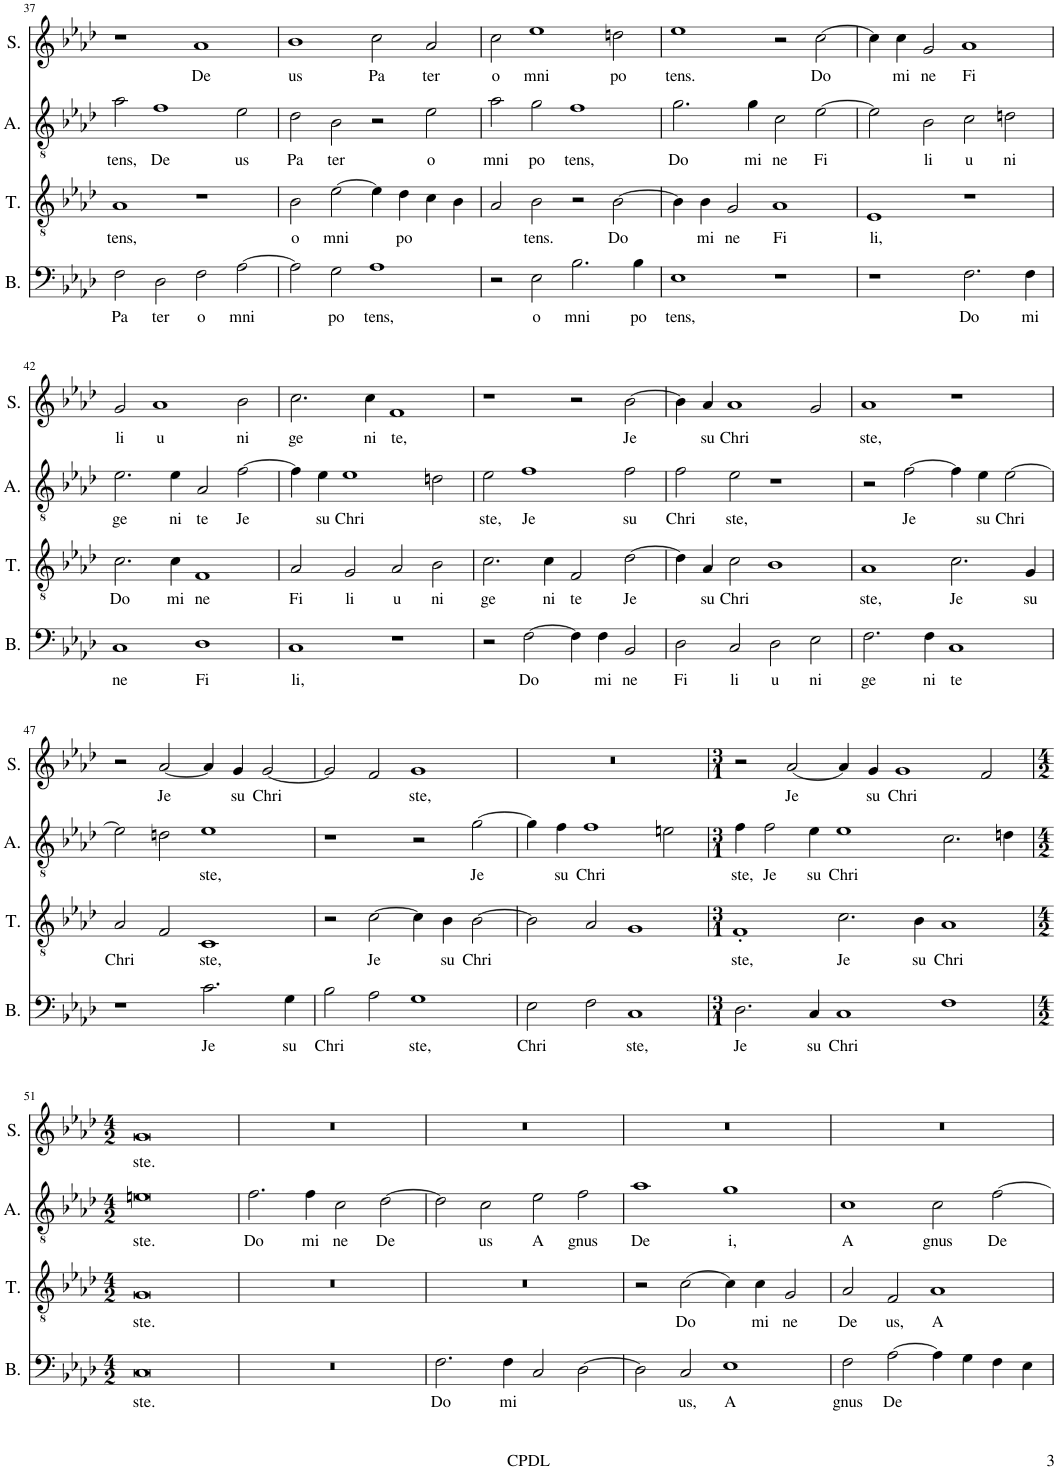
**kern	**text	**kern	**text	**kern	**text	**kern	**text
*part4	*part4	*part3	*part3	*part2	*part2	*part1	*part1
*staff4	*staff4	*staff3	*staff3	*staff2	*staff2	*staff1	*staff1
*I"Bass	*	*I"Tenor	*	*I"Alto	*	*I"Soprano	*
*I'B.	*	*I'T.	*	*I'A.	*	*I'S.	*
!!LO:PB:g=z
*clefF4	*	*clefGv2	*	*clefGv2	*	*clefG2	*
*k[b-e-a-d-]	*	*k[b-e-a-d-]	*	*k[b-e-a-d-]	*	*k[b-e-a-d-]	*
*M8/4	*	*M8/4	*	*M8/4	*	*M8/4	*
=37	=37	=37	=37	=37	=37	=37	=37
!	!LO:LY:b	!	!LO:LY:b	!	!LO:LY:b	!	!
2F\	Pa	1A-	tens,	2a-\	tens,	1r	.
!	!LO:LY:b	!	!	!	!LO:LY:b	!	!
2D-\	ter	.	.	1f	De	.	.
!	!LO:LY:b	!	!	!	!	!	!LO:LY:b
2F\	o	1r	.	.	.	1a-	De
!	!LO:LY:b	!	!	!	!LO:LY:b	!	!
[2A-\	mni	.	.	2e-\	us	.	.
=38	=38	=38	=38	=38	=38	=38	=38
!	!	!	!LO:LY:b	!	!LO:LY:b	!	!LO:LY:b
2A-\]	.	2B-\	o	2d-\	Pa	1b-	us
!	!LO:LY:b	!	!LO:LY:b	!	!LO:LY:b	!	!
2G\	po	[2e-\	mni	2B-\	ter	.	.
!	!LO:LY:b	!	!	!	!	!	!LO:LY:b
1A-	tens,	4e-\]	.	2r	.	2cc\	Pa
!	!	!	!LO:LY:b	!	!	!	!
.	.	4d-\	po	.	.	.	.
!	!	!	!	!	!LO:LY:b	!	!LO:LY:b
.	.	4c\	.	2e-\	o	2a-/	ter
.	.	4B-\	.	.	.	.	.
=39	=39	=39	=39	=39	=39	=39	=39
!	!	!	!	!	!LO:LY:b	!	!LO:LY:b
2r	.	2A-/	.	2a-\	mni	2cc\	o
!	!LO:LY:b	!	!LO:LY:b	!	!LO:LY:b	!	!LO:LY:b
2E-\	o	2B-\	tens.	2g\	po	1ee-	mni
!	!LO:LY:b	!	!	!	!LO:LY:b	!	!
2.B-\	mni	2r	.	1f	tens,	.	.
!	!	!	!LO:LY:b	!	!	!	!LO:LY:b
.	.	[2B-\	Do	.	.	2ddn\	po
!	!LO:LY:b	!	!	!	!	!	!
4B-\	po	.	.	.	.	.	.
=40	=40	=40	=40	=40	=40	=40	=40
!	!LO:LY:b	!	!	!	!LO:LY:b	!	!LO:LY:b
1E-	tens,	4B-\]	.	2.g\	Do	1ee-	tens.
!	!	!	!LO:LY:b	!	!	!	!
.	.	4B-\	mi	.	.	.	.
!	!	!	!LO:LY:b	!	!	!	!
.	.	2G/	ne	.	.	.	.
!	!	!	!	!	!LO:LY:b	!	!
.	.	.	.	4g\	mi	.	.
!	!	!	!LO:LY:b	!	!LO:LY:b	!	!
1r	.	1A-	Fi	2c\	ne	2r	.
!	!	!	!	!	!LO:LY:b	!	!LO:LY:b
.	.	.	.	[2e-\	Fi	[2cc\	Do
=41	=41	=41	=41	=41	=41	=41	=41
!	!	!	!LO:LY:b	!	!	!	!
1r	.	1E-	li,	2e-\]	.	4cc\]	.
!	!	!	!	!	!	!	!LO:LY:b
.	.	.	.	.	.	4cc\	mi
!	!	!	!	!	!LO:LY:b	!	!LO:LY:b
.	.	.	.	2B-\	li	2g/	ne
!	!LO:LY:b	!	!	!	!LO:LY:b	!	!LO:LY:b
2.F\	Do	1r	.	2c\	u	1a-	Fi
!	!	!	!	!	!LO:LY:b	!	!
.	.	.	.	2dn\	ni	.	.
!	!LO:LY:b	!	!	!	!	!	!
4F\	mi	.	.	.	.	.	.
!!LO:LB:g=z
=42	=42	=42	=42	=42	=42	=42	=42
!	!LO:LY:b	!	!LO:LY:b	!	!LO:LY:b	!	!LO:LY:b
1C	ne	2.c\	Do	2.e-\	ge	2g/	li
!	!	!	!	!	!	!	!LO:LY:b
.	.	.	.	.	.	1a-	u
!	!	!	!LO:LY:b	!	!LO:LY:b	!	!
.	.	4c\	mi	4e-\	ni	.	.
!	!LO:LY:b	!	!LO:LY:b	!	!LO:LY:b	!	!
1D-	Fi	1F	ne	2A-/	te	.	.
!	!	!	!	!	!LO:LY:b	!	!LO:LY:b
.	.	.	.	[2f\	Je	2b-\	ni
=43	=43	=43	=43	=43	=43	=43	=43
!	!LO:LY:b	!	!LO:LY:b	!	!	!	!LO:LY:b
1C	li,	2A-/	Fi	4f\]	.	2.cc\	ge
!	!	!	!	!	!LO:LY:b	!	!
.	.	.	.	4e-\	su	.	.
!	!	!	!LO:LY:b	!	!LO:LY:b	!	!
.	.	2G/	li	1e-	Chri	.	.
!	!	!	!	!	!	!	!LO:LY:b
.	.	.	.	.	.	4cc\	ni
!	!	!	!LO:LY:b	!	!	!	!LO:LY:b
1r	.	2A-/	u	.	.	1f	te,
!	!	!	!LO:LY:b	!	!	!	!
.	.	2B-\	ni	2dn\	.	.	.
=44	=44	=44	=44	=44	=44	=44	=44
!	!	!	!LO:LY:b	!	!LO:LY:b	!	!
2r	.	2.c\	ge	2e-\	ste,	1r	.
!	!LO:LY:b	!	!	!	!LO:LY:b	!	!
[2F\	Do	.	.	1f	Je	.	.
!	!	!	!LO:LY:b	!	!	!	!
.	.	4c\	ni	.	.	.	.
!	!	!	!LO:LY:b	!	!	!	!
4F\]	.	2F/	te	.	.	2r	.
!	!LO:LY:b	!	!	!	!	!	!
4F\	mi	.	.	.	.	.	.
!	!LO:LY:b	!	!LO:LY:b	!	!LO:LY:b	!	!LO:LY:b
2BB-/	ne	[2d-\	Je	2f\	su	[2b-\	Je
=45	=45	=45	=45	=45	=45	=45	=45
!	!LO:LY:b	!	!	!	!LO:LY:b	!	!
2D-\	Fi	4d-\]	.	2f\	Chri	4b-\]	.
!	!	!	!LO:LY:b	!	!	!	!LO:LY:b
.	.	4A-/	su	.	.	4a-/	su
!	!LO:LY:b	!	!LO:LY:b	!	!LO:LY:b	!	!LO:LY:b
2C/	li	2c\	Chri	2e-\	ste,	1a-	Chri
!	!LO:LY:b	!	!	!	!	!	!
2D-\	u	1B-	.	1r	.	.	.
!	!LO:LY:b	!	!	!	!	!	!
2E-\	ni	.	.	.	.	2g/	.
=46	=46	=46	=46	=46	=46	=46	=46
!	!LO:LY:b	!	!LO:LY:b	!	!	!	!LO:LY:b
2.F\	ge	1A-	ste,	2r	.	1a-	ste,
!	!	!	!	!	!LO:LY:b	!	!
.	.	.	.	[2f\	Je	.	.
!	!LO:LY:b	!	!	!	!	!	!
4F\	ni	.	.	.	.	.	.
!	!LO:LY:b	!	!LO:LY:b	!	!	!	!
1C	te	2.c\	Je	4f\]	.	1r	.
!	!	!	!	!	!LO:LY:b	!	!
.	.	.	.	4e-\	su	.	.
!	!	!	!	!	!LO:LY:b	!	!
.	.	.	.	[2e-\	Chri	.	.
!	!	!	!LO:LY:b	!	!	!	!
.	.	4G/	su	.	.	.	.
!!LO:LB:g=z
=47	=47	=47	=47	=47	=47	=47	=47
!	!	!	!LO:LY:b	!	!	!	!
1r	.	2A-/	Chri	2e-\]	.	2r	.
!	!	!	!	!	!	!	!LO:LY:b
.	.	2F/	.	2dn\	.	[2a-/	Je
!	!LO:LY:b	!	!LO:LY:b	!	!LO:LY:b	!	!
2.c\	Je	1C	ste,	1e-	ste,	4a-/]	.
!	!	!	!	!	!	!	!LO:LY:b
.	.	.	.	.	.	4g/	su
!	!	!	!	!	!	!	!LO:LY:b
.	.	.	.	.	.	[2g/	Chri
!	!LO:LY:b	!	!	!	!	!	!
4G\	su	.	.	.	.	.	.
=48	=48	=48	=48	=48	=48	=48	=48
!	!LO:LY:b	!	!	!	!	!	!
2B-\	Chri	2r	.	1r	.	2g/]	.
!	!	!	!LO:LY:b	!	!	!	!
2A-\	.	[2c\	Je	.	.	2f/	.
!	!LO:LY:b	!	!	!	!	!	!LO:LY:b
1G	ste,	4c\]	.	2r	.	1g	ste,
!	!	!	!LO:LY:b	!	!	!	!
.	.	4B-\	su	.	.	.	.
!	!	!	!LO:LY:b	!	!LO:LY:b	!	!
.	.	[2B-\	Chri	[2g\	Je	.	.
=49	=49	=49	=49	=49	=49	=49	=49
!	!LO:LY:b	!	!	!	!	!	!
2E-\	Chri	2B-\]	.	4g\]	.	0r	.
!	!	!	!	!	!LO:LY:b	!	!
.	.	.	.	4f\	su	.	.
!	!	!	!	!	!LO:LY:b	!	!
2F\	.	2A-/	.	1f	Chri	.	.
!	!LO:LY:b	!	!	!	!	!	!
1C	ste,	1G	.	.	.	.	.
.	.	.	.	2en\	.	.	.
=50	=50	=50	=50	=50	=50	=50	=50
*M3/1	*	*M3/1	*	*M3/1	*	*M3/1	*
!	!LO:LY:b	!	!LO:LY:b	!	!LO:LY:b	!	!
2.D-\	Je	1F'	ste,	4f\	ste,	2r	.
!	!	!	!	!	!LO:LY:b	!	!
.	.	.	.	2f\	Je	.	.
!	!	!	!	!	!	!	!LO:LY:b
.	.	.	.	.	.	[2a-/	Je
!	!LO:LY:b	!	!	!	!LO:LY:b	!	!
4C/	su	.	.	4e-\	su	.	.
!	!LO:LY:b	!	!LO:LY:b	!	!LO:LY:b	!	!
1C	Chri	2.c\	Je	1e-	Chri	4a-/]	.
!	!	!	!	!	!	!	!LO:LY:b
.	.	.	.	.	.	4g/	su
!	!	!	!	!	!	!	!LO:LY:b
.	.	.	.	.	.	1g	Chri
!	!	!	!LO:LY:b	!	!	!	!
.	.	4B-\	su	.	.	.	.
!	!	!	!LO:LY:b	!	!	!	!
1F	.	1A-	Chri	2.c\	.	.	.
.	.	.	.	.	.	2f/	.
.	.	.	.	4dn\	.	.	.
!!LO:LB:g=z
=51	=51	=51	=51	=51	=51	=51	=51
*M4/2	*	*M4/2	*	*M4/2	*	*M4/2	*
!	!LO:LY:b	!	!LO:LY:b	!	!LO:LY:b	!	!LO:LY:b
0C	ste.	0G	ste.	0en	ste.	0g	ste.
=52	=52	=52	=52	=52	=52	=52	=52
!	!	!	!	!	!LO:LY:b	!	!
0r	.	0r	.	2.f\	Do	0r	.
!	!	!	!	!	!LO:LY:b	!	!
.	.	.	.	4f\	mi	.	.
!	!	!	!	!	!LO:LY:b	!	!
.	.	.	.	2c\	ne	.	.
!	!	!	!	!	!LO:LY:b	!	!
.	.	.	.	[2d-\	De	.	.
=53	=53	=53	=53	=53	=53	=53	=53
!	!LO:LY:b	!	!	!	!	!	!
2.F\	Do	0r	.	2d-\]	.	0r	.
!	!	!	!	!	!LO:LY:b	!	!
.	.	.	.	2c\	us	.	.
!	!LO:LY:b	!	!	!	!	!	!
4F\	mi	.	.	.	.	.	.
!	!	!	!	!	!LO:LY:b	!	!
2C/	.	.	.	2e-\	A	.	.
!	!	!	!	!	!LO:LY:b	!	!
[2D-\	.	.	.	2f\	gnus	.	.
=54	=54	=54	=54	=54	=54	=54	=54
!	!	!	!	!	!LO:LY:b	!	!
2D-\]	.	2r	.	1a-	De	0r	.
!	!LO:LY:b	!	!LO:LY:b	!	!	!	!
2C/	us,	[2c\	Do	.	.	.	.
!	!LO:LY:b	!	!	!	!LO:LY:b	!	!
1E-	A	4c\]	.	1g	i,	.	.
!	!	!	!LO:LY:b	!	!	!	!
.	.	4c\	mi	.	.	.	.
!	!	!	!LO:LY:b	!	!	!	!
.	.	2G/	ne	.	.	.	.
=55	=55	=55	=55	=55	=55	=55	=55
!	!LO:LY:b	!	!LO:LY:b	!	!LO:LY:b	!	!
2F\	gnus	2A-/	De	1c	A	0r	.
!	!LO:LY:b	!	!LO:LY:b	!	!	!	!
[2A-\	De	2F/	us,	.	.	.	.
!	!	!	!LO:LY:b	!	!LO:LY:b	!	!
4A-\]	.	1A-	A	2c\	gnus	.	.
4G\	.	.	.	.	.	.	.
!	!	!	!	!	!LO:LY:b	!	!
4F\	.	.	.	[2f\	De	.	.
4E-\	.	.	.	.	.	.	.
=	=	=	=	=	=	=	=
*-	*-	*-	*-	*-	*-	*-	*-
